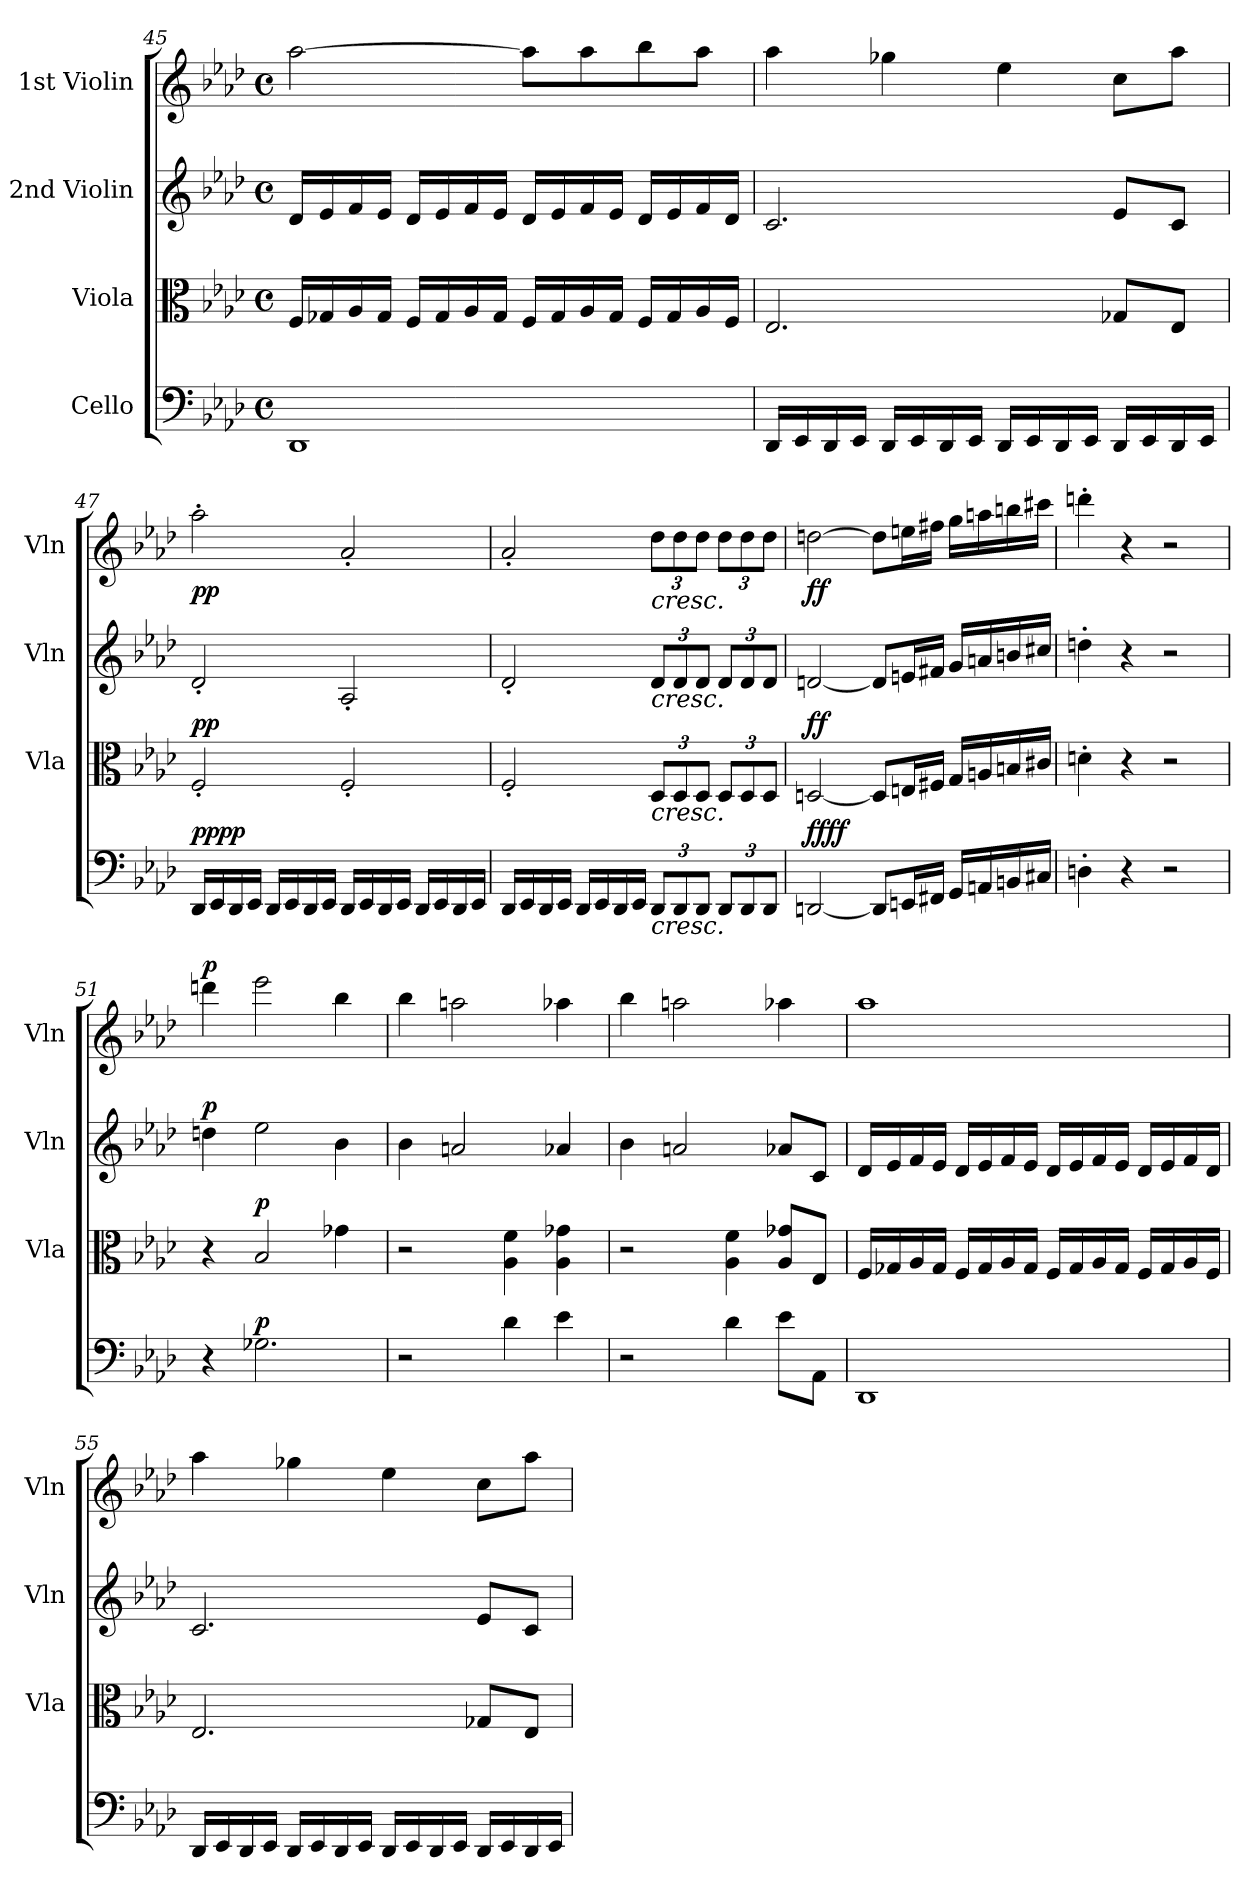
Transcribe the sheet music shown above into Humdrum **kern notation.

**kern	**dynam	**kern	**dynam	**kern	**dynam	**kern	**dynam
*part4	*part4	*part3	*part3	*part2	*part2	*part1	*part1
*staff4	*staff4	*staff3	*staff3	*staff2	*staff2	*staff1	*staff1
*I"Cello	*	*I"Viola	*	*I"2nd Violin	*	*I"1st Violin	*
*	*	*I'Vla	*	*I'Vln	*	*I'Vln	*
*clefF4	*	*clefC3	*	*clefG2	*	*clefG2	*
*k[b-e-a-d-]	*	*k[b-e-a-d-]	*	*k[b-e-a-d-]	*	*k[b-e-a-d-]	*
*M4/4	*	*M4/4	*	*M4/4	*	*M4/4	*
*met(c)	*	*met(c)	*	*met(c)	*	*met(c)	*
=45	=45	=45	=45	=45	=45	=45	=45
1DD-	.	16F/LL	.	16d-/LL	.	[2aa-\	.
.	.	16G-X/	.	16e-/	.	.	.
.	.	16A-/	.	16f/	.	.	.
.	.	16G-/JJ	.	16e-/JJ	.	.	.
.	.	16F/LL	.	16d-/LL	.	.	.
.	.	16G-/	.	16e-/	.	.	.
.	.	16A-/	.	16f/	.	.	.
.	.	16G-/JJ	.	16e-/JJ	.	.	.
.	.	16F/LL	.	16d-/LL	.	8aa-\L]	.
.	.	16G-/	.	16e-/	.	.	.
.	.	16A-/	.	16f/	.	8aa-\	.
.	.	16G-/JJ	.	16e-/JJ	.	.	.
.	.	16F/LL	.	16d-/LL	.	8bb-\	.
.	.	16G-/	.	16e-/	.	.	.
.	.	16A-/	.	16f/	.	8aa-\J	.
.	.	16F/JJ	.	16d-/JJ	.	.	.
=46	=46	=46	=46	=46	=46	=46	=46
16DD-/LL	.	2.E-/	.	2.c/	.	4aa-\	.
16EE-/	.	.	.	.	.	.	.
16DD-/	.	.	.	.	.	.	.
16EE-/JJ	.	.	.	.	.	.	.
16DD-/LL	.	.	.	.	.	4gg-X\	.
16EE-/	.	.	.	.	.	.	.
16DD-/	.	.	.	.	.	.	.
16EE-/JJ	.	.	.	.	.	.	.
16DD-/LL	.	.	.	.	.	4ee-\	.
16EE-/	.	.	.	.	.	.	.
16DD-/	.	.	.	.	.	.	.
16EE-/JJ	.	.	.	.	.	.	.
16DD-/LL	.	8G-X/L	.	8e-/L	.	8cc\L	.
16EE-/	.	.	.	.	.	.	.
16DD-/	.	8E-/J	.	8c/J	.	8aa-\J	.
16EE-/JJ	.	.	.	.	.	.	.
=47	=47	=47	=47	=47	=47	=47	=47
!	!LO:DY:b	!	!	!	!	!	!
!	!LO:DY:n=1:a	!	!LO:DY:a	!	!	!	!LO:DY:b
16DD-/LL	pp pp	2F'/	pp	2d-'/	.	2aa-'\	pp
16EE-/	.	.	.	.	.	.	.
16DD-/	.	.	.	.	.	.	.
16EE-/JJ	.	.	.	.	.	.	.
16DD-/LL	.	.	.	.	.	.	.
16EE-/	.	.	.	.	.	.	.
16DD-/	.	.	.	.	.	.	.
16EE-/JJ	.	.	.	.	.	.	.
16DD-/LL	.	2F'/	.	2A-'/	.	2a-'/	.
16EE-/	.	.	.	.	.	.	.
16DD-/	.	.	.	.	.	.	.
16EE-/JJ	.	.	.	.	.	.	.
16DD-/LL	.	.	.	.	.	.	.
16EE-/	.	.	.	.	.	.	.
16DD-/	.	.	.	.	.	.	.
16EE-/JJ	.	.	.	.	.	.	.
=48	=48	=48	=48	=48	=48	=48	=48
16DD-/LL	.	2F'/	.	2d-'/	.	2a-'/	.
16EE-/	.	.	.	.	.	.	.
16DD-/	.	.	.	.	.	.	.
16EE-/JJ	.	.	.	.	.	.	.
16DD-/LL	.	.	.	.	.	.	.
16EE-/	.	.	.	.	.	.	.
16DD-/	.	.	.	.	.	.	.
16EE-/JJ	.	.	.	.	.	.	.
*Xbrackettup	*	*Xbrackettup	*	*Xbrackettup	*	*Xbrackettup	*
!	!	!	!	!	!	!LO:TX:b:i:t=cresc.	!
!	!	!	!	!LO:TX:b:i:t=cresc.	!	!	!
!	!	!LO:TX:b:i:t=cresc.	!	!	!	!	!
!LO:TX:b:i:t=cresc.	!	!	!	!	!	!	!
12DD-/L	.	12D-/L	.	12d-/L	.	12dd-\L	.
12DD-/	.	12D-/	.	12d-/	.	12dd-\	.
12DD-/J	.	12D-/J	.	12d-/J	.	12dd-\J	.
12DD-/L	.	12D-/L	.	12d-/L	.	12dd-\L	.
12DD-/	.	12D-/	.	12d-/	.	12dd-\	.
12DD-/J	.	12D-/J	.	12d-/J	.	12dd-\J	.
=49	=49	=49	=49	=49	=49	=49	=49
!	!LO:DY:b	!	!	!	!	!	!
!	!LO:DY:n=1:a	!	!LO:DY:a	!	!	!	!LO:DY:b
[2DDn/	ff ff	[2Dn/	ff	[2dn/	.	[2ddn\	ff
8DD/L]	.	8D/L]	.	8d/L]	.	8dd\L]	.
16EEn/L	.	16En/L	.	16en/L	.	16een\L	.
16FF#X/JJ	.	16F#X/JJ	.	16f#X/JJ	.	16ff#X\JJ	.
16GG/LL	.	16G/LL	.	16g/LL	.	16gg\LL	.
16AAn/	.	16An/	.	16an/	.	16aan\	.
16BBn/	.	16Bn/	.	16bn/	.	16bbn\	.
16C#X/JJ	.	16c#X/JJ	.	16cc#X/JJ	.	16ccc#X\JJ	.
=50	=50	=50	=50	=50	=50	=50	=50
4Dn'\	.	4dn'\	.	4ddn'\	.	4dddn'\	.
4r	.	4r	.	4r	.	4r	.
2r	.	2r	.	2r	.	2r	.
=51	=51	=51	=51	=51	=51	=51	=51
!	!	!	!	!	!LO:DY:a	!	!LO:DY:a
4r	.	4r	.	4ddn\	p	4dddn\	p
!	!LO:DY:a	!	!LO:DY:a	!	!	!	!
2.G-X\	p	2B-/	p	2ee-\	.	2eee-\	.
.	.	4g-X\	.	4b-\	.	4bb-\	.
=52	=52	=52	=52	=52	=52	=52	=52
2r	.	2r	.	4b-\	.	4bb-\	.
.	.	.	.	2an/	.	2aan\	.
4d-\	.	4A-\ 4f\	.	.	.	.	.
4e-\	.	4A-\ 4g-X\	.	4a-X/	.	4aa-X\	.
=53	=53	=53	=53	=53	=53	=53	=53
2r	.	2r	.	4b-\	.	4bb-\	.
.	.	.	.	2an/	.	2aan\	.
4d-\	.	4A-\ 4f\	.	.	.	.	.
8e-\L	.	8A-/ 8g-X/L	.	8a-X/L	.	4aa-X\	.
8AA-\J	.	8E-/J	.	8c/J	.	.	.
=54	=54	=54	=54	=54	=54	=54	=54
1DD-	.	16F/LL	.	16d-/LL	.	1aa-	.
.	.	16G-X/	.	16e-/	.	.	.
.	.	16A-/	.	16f/	.	.	.
.	.	16G-/JJ	.	16e-/JJ	.	.	.
.	.	16F/LL	.	16d-/LL	.	.	.
.	.	16G-/	.	16e-/	.	.	.
.	.	16A-/	.	16f/	.	.	.
.	.	16G-/JJ	.	16e-/JJ	.	.	.
.	.	16F/LL	.	16d-/LL	.	.	.
.	.	16G-/	.	16e-/	.	.	.
.	.	16A-/	.	16f/	.	.	.
.	.	16G-/JJ	.	16e-/JJ	.	.	.
.	.	16F/LL	.	16d-/LL	.	.	.
.	.	16G-/	.	16e-/	.	.	.
.	.	16A-/	.	16f/	.	.	.
.	.	16F/JJ	.	16d-/JJ	.	.	.
=55	=55	=55	=55	=55	=55	=55	=55
16DD-/LL	.	2.E-/	.	2.c/	.	4aa-\	.
16EE-/	.	.	.	.	.	.	.
16DD-/	.	.	.	.	.	.	.
16EE-/JJ	.	.	.	.	.	.	.
16DD-/LL	.	.	.	.	.	4gg-X\	.
16EE-/	.	.	.	.	.	.	.
16DD-/	.	.	.	.	.	.	.
16EE-/JJ	.	.	.	.	.	.	.
16DD-/LL	.	.	.	.	.	4ee-\	.
16EE-/	.	.	.	.	.	.	.
16DD-/	.	.	.	.	.	.	.
16EE-/JJ	.	.	.	.	.	.	.
16DD-/LL	.	8G-X/L	.	8e-/L	.	8cc\L	.
16EE-/	.	.	.	.	.	.	.
16DD-/	.	8E-/J	.	8c/J	.	8aa-\J	.
16EE-/JJ	.	.	.	.	.	.	.
=	=	=	=	=	=	=	=
*-	*-	*-	*-	*-	*-	*-	*-
